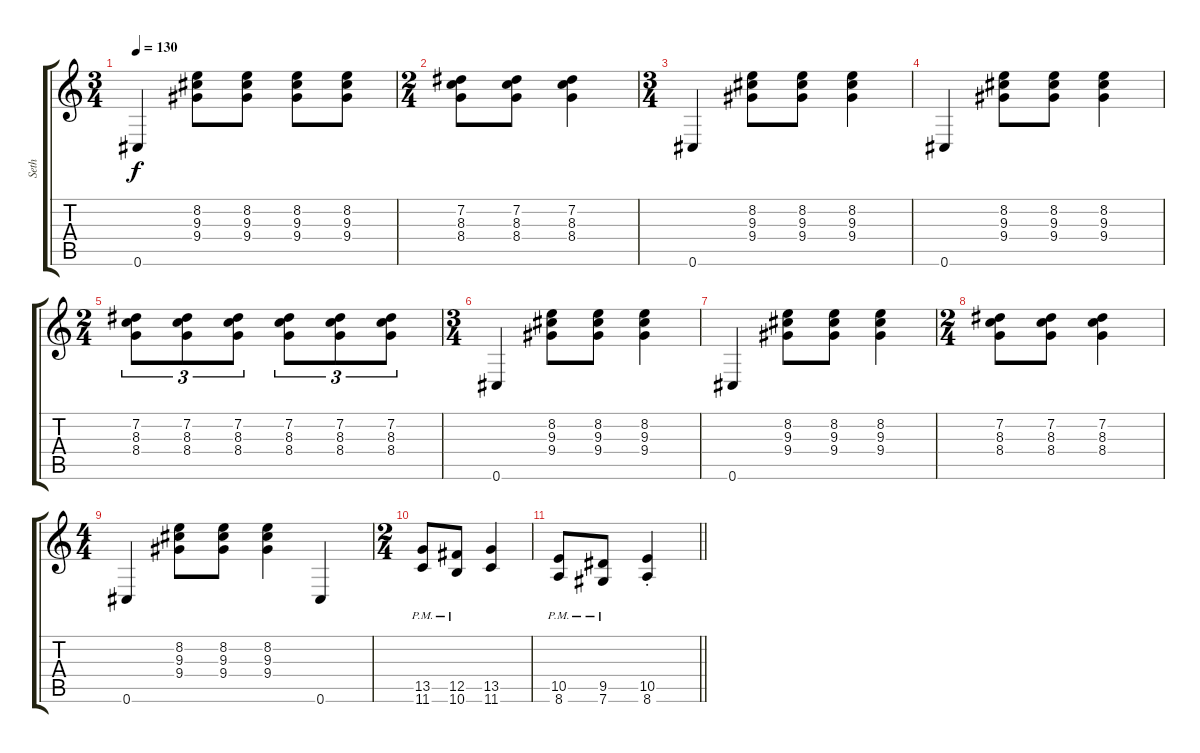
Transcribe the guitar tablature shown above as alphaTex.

\track ("Seth" "Seth") {instrument overdrivenguitar}
\staff {score tabs}
\tuning (Db4 Ab3 E3 B2 Gb2 Db2) {hide}
\ts (3 4)
\tempo 130
\clef g2
\ks c
0.6.4{dy f} (8.2 9.3 9.4).8 (8.2 9.3 9.4).8 (8.2 9.3 9.4).8 (8.2 9.3 9.4).8 |
\ts (2 4)
(7.2 8.3 8.4).8 (7.2 8.3 8.4).8 (7.2 8.3 8.4).4 |
\ts (3 4)
0.6.4 (8.2 9.3 9.4).8 (8.2 9.3 9.4).8 (8.2 9.3 9.4).4 |
0.6.4 (8.2 9.3 9.4).8 (8.2 9.3 9.4).8 (8.2 9.3 9.4).4 |
\ts (2 4)
(7.2 8.3 8.4).8{tu (3 2)} (7.2 8.3 8.4).8{tu (3 2)} (7.2 8.3 8.4).8{tu (3 2)} (7.2 8.3 8.4).8{tu (3 2)} (7.2 8.3 8.4).8{tu (3 2)} (7.2 8.3 8.4).8{tu (3 2)} |
\ts (3 4)
0.6.4 (8.2 9.3 9.4).8 (8.2 9.3 9.4).8 (8.2 9.3 9.4).4 |
0.6.4 (8.2 9.3 9.4).8 (8.2 9.3 9.4).8 (8.2 9.3 9.4).4 |
\ts (2 4)
(7.2 8.3 8.4).8 (7.2 8.3 8.4).8 (7.2 8.3 8.4).4 |
\ts (4 4)
0.6.4 (8.2 9.3 9.4).8 (8.2 9.3 9.4).8 (8.2 9.3 9.4).4 0.6.4 |
\ts (2 4)
(13.5{pm} 11.6{pm}).8 (12.5{pm} 10.6{pm}).8 (13.5 11.6).4 |
\barLineRight lightlight
(10.5{pm} 8.6{pm}).8 (9.5{pm} 7.6{pm}).8 (10.5{st} 8.6{st}).4
